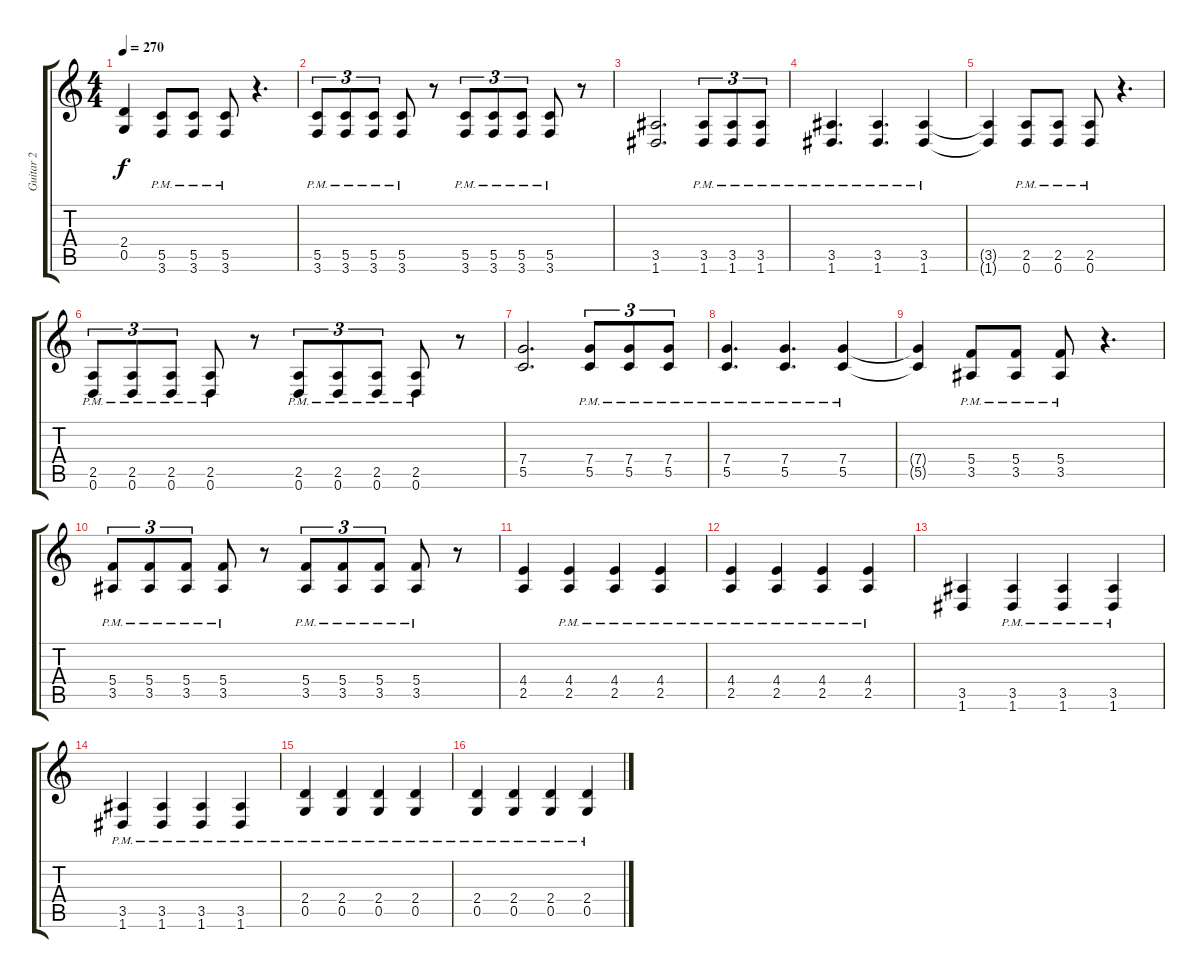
\track ("Guitar 2" "Guitar 2") {instrument overdrivenguitar}
\staff {score tabs}
\tuning (D4 A3 F3 C3 G2 D2) {hide}
\ts (4 4)
\tempo 270
\clef g2
\ks c
(2.4{t} 0.5{t}).4{dy f} (5.5{pm} 3.6{pm}).8 (5.5{pm} 3.6{pm}).8 (5.5{pm} 3.6{pm}).8 r.4{d} |
(5.5{pm} 3.6{pm}).8{tu (3 2)} (5.5{pm} 3.6{pm}).8{tu (3 2)} (5.5{pm} 3.6{pm}).8{tu (3 2)} (5.5{pm} 3.6{pm}).8 r.8 (5.5{pm} 3.6{pm}).8{tu (3 2)} (5.5{pm} 3.6{pm}).8{tu (3 2)} (5.5{pm} 3.6{pm}).8{tu (3 2)} (5.5{pm} 3.6{pm}).8 r.8 |
(3.5 1.6).2{d} (3.5{pm} 1.6{pm}).8{tu (3 2)} (3.5{pm} 1.6{pm}).8{tu (3 2)} (3.5{pm} 1.6{pm}).8{tu (3 2)} |
(3.5{pm} 1.6{pm}).4{d} (3.5{pm} 1.6{pm}).4{d} (3.5{pm} 1.6{pm}).4 |
(3.5{t} 1.6{t}).4 (2.5{pm} 0.6{pm}).8 (2.5{pm} 0.6{pm}).8 (2.5{pm} 0.6{pm}).8 r.4{d} |
(2.5{pm} 0.6{pm}).8{tu (3 2)} (2.5{pm} 0.6{pm}).8{tu (3 2)} (2.5{pm} 0.6{pm}).8{tu (3 2)} (2.5{pm} 0.6{pm}).8 r.8 (2.5{pm} 0.6{pm}).8{tu (3 2)} (2.5{pm} 0.6{pm}).8{tu (3 2)} (2.5{pm} 0.6{pm}).8{tu (3 2)} (2.5{pm} 0.6{pm}).8 r.8 |
(7.4 5.5).2{d} (7.4{pm} 5.5{pm}).8{tu (3 2)} (7.4{pm} 5.5{pm}).8{tu (3 2)} (7.4{pm} 5.5{pm}).8{tu (3 2)} |
(7.4{pm} 5.5{pm}).4{d} (7.4{pm} 5.5{pm}).4{d} (7.4{pm} 5.5{pm}).4 |
(7.4{t} 5.5{t}).4 (5.4 3.5{pm}).8 (5.4 3.5{pm}).8 (5.4 3.5{pm}).8 r.4{d} |
(5.4 3.5{pm}).8{tu (3 2)} (5.4 3.5{pm}).8{tu (3 2)} (5.4 3.5{pm}).8{tu (3 2)} (5.4 3.5{pm}).8 r.8 (5.4 3.5{pm}).8{tu (3 2)} (5.4 3.5{pm}).8{tu (3 2)} (5.4 3.5{pm}).8{tu (3 2)} (5.4 3.5{pm}).8 r.8 |
(4.4 2.5).4 (4.4{pm} 2.5{pm}).4 (4.4{pm} 2.5{pm}).4 (4.4{pm} 2.5{pm}).4 |
(4.4{pm} 2.5{pm}).4 (4.4{pm} 2.5{pm}).4 (4.4{pm} 2.5{pm}).4 (4.4{pm} 2.5{pm}).4 |
(3.5 1.6).4 (3.5{pm} 1.6{pm}).4 (3.5{pm} 1.6{pm}).4 (3.5{pm} 1.6{pm}).4 |
(3.5{pm} 1.6{pm}).4 (3.5{pm} 1.6{pm}).4 (3.5{pm} 1.6{pm}).4 (3.5{pm} 1.6{pm}).4 |
(2.4{pm} 0.5{pm}).4 (2.4{pm} 0.5{pm}).4 (2.4{pm} 0.5{pm}).4 (2.4{pm} 0.5{pm}).4 |
(2.4{pm} 0.5{pm}).4 (2.4{pm} 0.5{pm}).4 (2.4{pm} 0.5{pm}).4 (2.4{pm} 0.5{pm}).4
